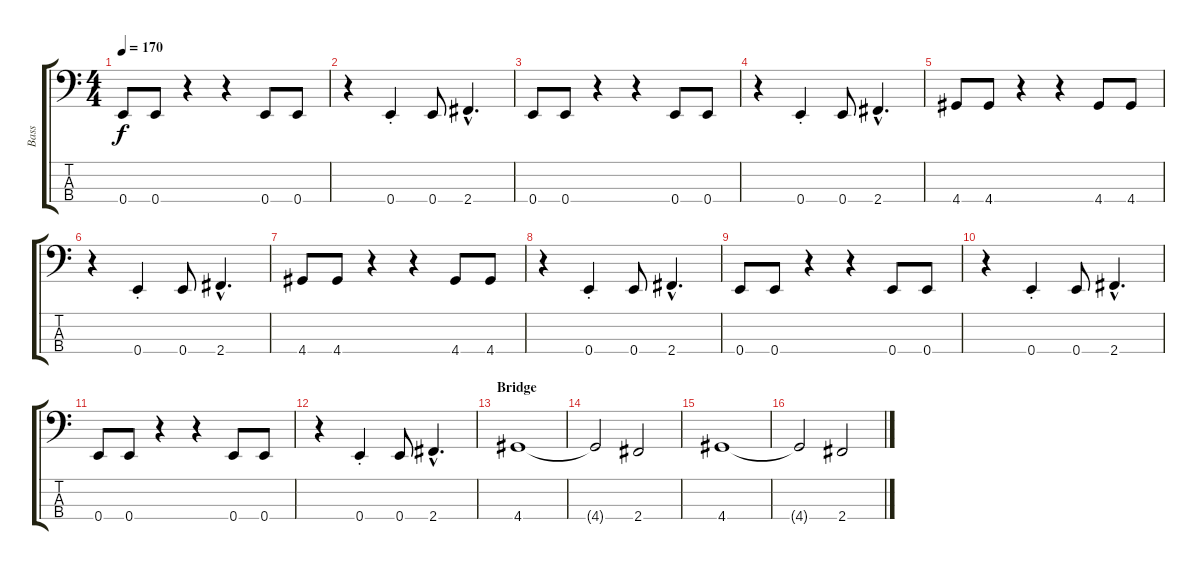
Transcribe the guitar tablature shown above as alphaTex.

\track ("Bass" "Bass") {instrument electricbasspick}
\staff {score tabs}
\tuning (G2 D2 A1 E1) {hide}
\ts (4 4)
\tempo 170
\clef f4
\ks c
0.4.8{dy f} 0.4.8 r.4 r.4 0.4.8 0.4.8 |
r.4 0.4{st}.4 0.4.8 2.4{hac}.4{d} |
0.4.8 0.4.8 r.4 r.4 0.4.8 0.4.8 |
r.4 0.4{st}.4 0.4.8 2.4{hac}.4{d} |
4.4.8 4.4.8 r.4 r.4 4.4.8 4.4.8 |
r.4 0.4{st}.4 0.4.8 2.4{hac}.4{d} |
4.4.8 4.4.8 r.4 r.4 4.4.8 4.4.8 |
r.4 0.4{st}.4 0.4.8 2.4{hac}.4{d} |
0.4.8 0.4.8 r.4 r.4 0.4.8 0.4.8 |
r.4 0.4{st}.4 0.4.8 2.4{hac}.4{d} |
0.4.8 0.4.8 r.4 r.4 0.4.8 0.4.8 |
r.4 0.4{st}.4 0.4.8 2.4{hac}.4{d} |
\section ("" "Bridge")
4.4.1 |
4.4{t}.2 2.4.2 |
4.4.1 |
4.4{t}.2 2.4.2
